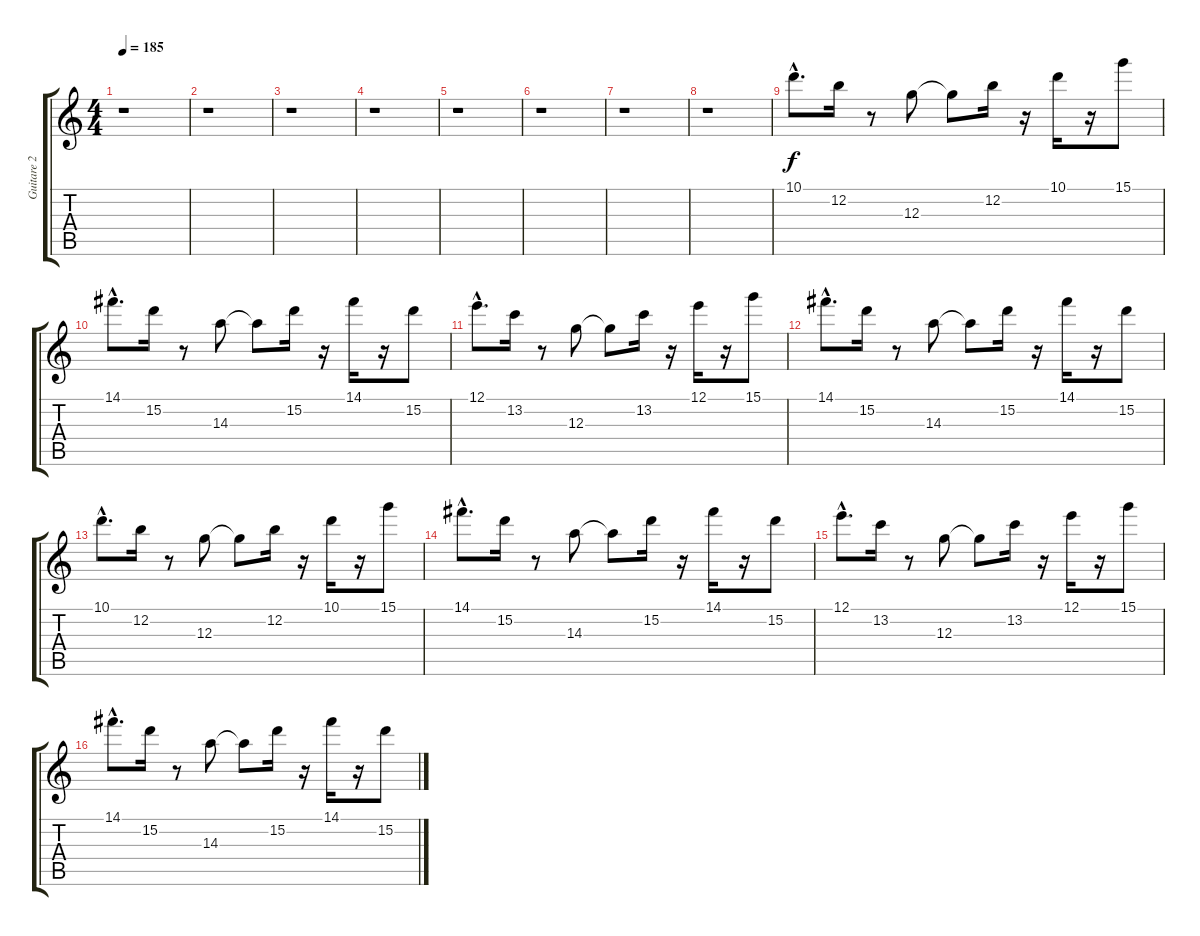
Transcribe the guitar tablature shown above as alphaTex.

\track ("Guitare 2" "Guitare 2") {instrument overdrivenguitar}
\staff {score tabs}
\tuning (E4 B3 G3 D3 A2 E2) {hide}
\ts (4 4)
\tempo 185
\clef g2
\ks c
r.1{dy f} |
r.1 |
r.1 |
r.1 |
r.1 |
r.1 |
r.1 |
r.1 |
10.1{hac}.8{d} 12.2.16 r.8 12.3.8 12.3{t}.8 12.2.16 r.16 10.1.16 r.16 15.1.8 |
14.1{hac}.8{d} 15.2.16 r.8 14.3.8 14.3{t}.8 15.2.16 r.16 14.1.16 r.16 15.2.8 |
12.1{hac}.8{d} 13.2.16 r.8 12.3.8 12.3{t}.8 13.2.16 r.16 12.1.16 r.16 15.1.8 |
14.1{hac}.8{d} 15.2.16 r.8 14.3.8 14.3{t}.8 15.2.16 r.16 14.1.16 r.16 15.2.8 |
10.1{hac}.8{d} 12.2.16 r.8 12.3.8 12.3{t}.8 12.2.16 r.16 10.1.16 r.16 15.1.8 |
14.1{hac}.8{d} 15.2.16 r.8 14.3.8 14.3{t}.8 15.2.16 r.16 14.1.16 r.16 15.2.8 |
12.1{hac}.8{d} 13.2.16 r.8 12.3.8 12.3{t}.8 13.2.16 r.16 12.1.16 r.16 15.1.8 |
14.1{hac}.8{d} 15.2.16 r.8 14.3.8 14.3{t}.8 15.2.16 r.16 14.1.16 r.16 15.2.8
